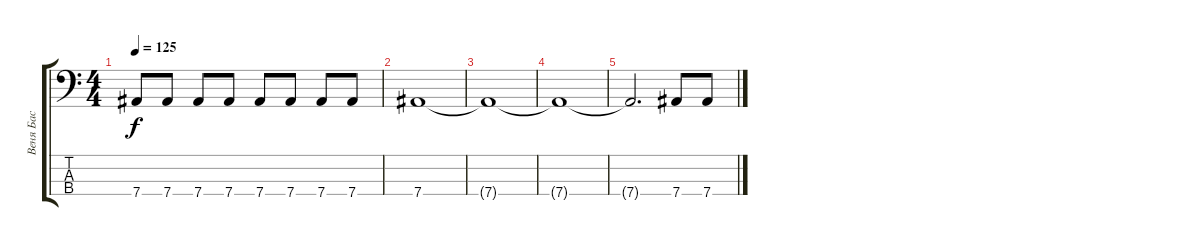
\track ("Веня Бас" "Веня Бас") {instrument electricbassfinger}
\staff {score tabs}
\tuning (Gb2 Db2 Ab1 Eb1) {hide}
\ts (4 4)
\tempo 125
\clef f4
\ks c
7.4.8{dy f} 7.4.8 7.4.8 7.4.8 7.4.8 7.4.8 7.4.8 7.4.8 |
7.4.1 |
7.4{t}.1 |
7.4{t}.1 |
7.4{t}.2{d} 7.4.8 7.4.8
